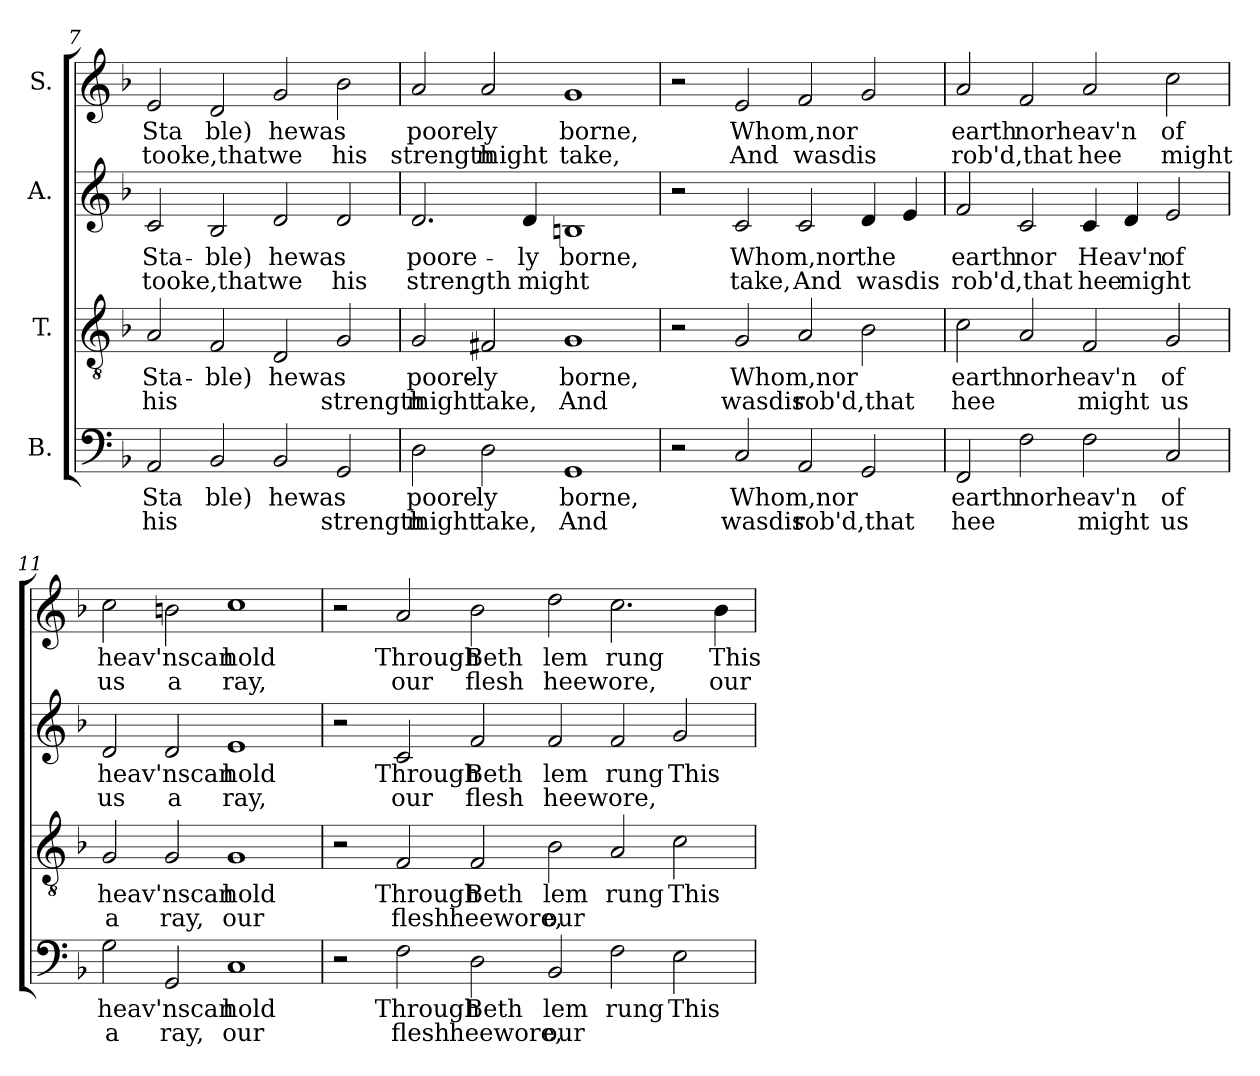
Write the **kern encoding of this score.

**kern	**text	**text	**kern	**text	**text	**kern	**text	**text	**kern	**text	**text
*part4	*part4	*part4	*part3	*part3	*part3	*part2	*part2	*part2	*part1	*part1	*part1
*staff4	*staff4	*staff4	*staff3	*staff3	*staff3	*staff2	*staff2	*staff2	*staff1	*staff1	*staff1
*I"B.	*	*	*I"T.	*	*	*I"A.	*	*	*I"S.	*	*
*clefF4	*	*	*clefGv2	*	*	*clefG2	*	*	*clefG2	*	*
*k[b-]	*	*	*k[b-]	*	*	*k[b-]	*	*	*k[b-]	*	*
*F:	*	*	*F:	*	*	*F:	*	*	*F:	*	*
=7	=7	=7	=7	=7	=7	=7	=7	=7	=7	=7	=7
!	!LO:LY:b	!LO:LY:b	!	!LO:LY:b	!LO:LY:b	!	!LO:LY:b	!LO:LY:b	!	!LO:LY:b	!LO:LY:b
2AA/	Sta	his	2A/	Sta-	his	2c/	Sta-	tooke,thatwe	2e/	Sta	tooke,thatwe
!	!LO:LY:b	!	!	!LO:LY:b	!	!	!LO:LY:b	!	!	!LO:LY:b	!
2BB-/	ble)	.	2F/	-ble)	.	2B-/	-ble)	.	2d/	ble)	.
!	!LO:LY:b	!	!	!LO:LY:b	!	!	!LO:LY:b	!	!	!LO:LY:b	!
2BB-/	hewas	.	2D/	hewas	.	2d/	hewas	.	2g/	hewas	.
!	!	!LO:LY:b	!	!	!LO:LY:b	!	!	!LO:LY:b	!	!	!LO:LY:b
2GG/	.	strength	2G/	.	strength	2d/	.	his	2b-\	.	his
=8	=8	=8	=8	=8	=8	=8	=8	=8	=8	=8	=8
!	!LO:LY:b	!LO:LY:b	!	!LO:LY:b	!LO:LY:b	!	!LO:LY:b	!LO:LY:b	!	!LO:LY:b	!LO:LY:b
2D\	poore	might	2G/	poore-	might	2.d/	poore-	strength	2a/	poore	strength
!	!LO:LY:b	!LO:LY:b	!	!LO:LY:b	!LO:LY:b	!	!	!	!	!LO:LY:b	!LO:LY:b
2D\	ly	take,	2F#X/	-ly	take,	.	.	.	2a/	ly	might
!	!	!	!	!	!	!	!LO:LY:b	!LO:LY:b	!	!	!
.	.	.	.	.	.	4d/	-ly	might	.	.	.
!	!LO:LY:b	!LO:LY:b	!	!LO:LY:b	!LO:LY:b	!	!LO:LY:b	!	!	!LO:LY:b	!LO:LY:b
1GG	borne,	And	1G	borne,	And	1Bn	borne,	.	1g	borne,	take,
!!LO:LB:g=z
=9	=9	=9	=9	=9	=9	=9	=9	=9	=9	=9	=9
2r	.	.	2r	.	.	2r	.	.	2r	.	.
!	!LO:LY:b	!LO:LY:b	!	!LO:LY:b	!LO:LY:b	!	!LO:LY:b	!LO:LY:b	!	!LO:LY:b	!LO:LY:b
2C/	Whom,nor	wasdis	2G/	Whom,nor	wasdis	2c/	Whom,nor	take,	2e/	Whom,nor	And
!	!	!LO:LY:b	!	!	!LO:LY:b	!	!	!LO:LY:b	!	!	!LO:LY:b
2AA/	.	rob'd,that	2A/	.	rob'd,that	2c/	.	And	2f/	.	wasdis
!	!	!	!	!	!	!	!LO:LY:b	!LO:LY:b	!	!	!
2GG/	.	.	2B-\	.	.	4d/	the	wasdis	2g/	.	.
.	.	.	.	.	.	4e/	.	.	.	.	.
=10	=10	=10	=10	=10	=10	=10	=10	=10	=10	=10	=10
!	!LO:LY:b	!LO:LY:b	!	!LO:LY:b	!LO:LY:b	!	!LO:LY:b	!LO:LY:b	!	!LO:LY:b	!LO:LY:b
2FF/	earth	hee	2c\	earth	hee	2f/	earth	rob'd,that	2a/	earth	rob'd,that
!	!LO:LY:b	!	!	!LO:LY:b	!	!	!LO:LY:b	!	!	!LO:LY:b	!
2F\	norheav'n	.	2A/	norheav'n	.	2c/	nor	.	2f/	norheav'n	.
!	!	!LO:LY:b	!	!	!LO:LY:b	!	!LO:LY:b	!LO:LY:b	!	!	!LO:LY:b
2F\	.	might	2F/	.	might	4c/	Heav'n	hee	2a/	.	hee
!	!	!	!	!	!	!	!	!LO:LY:b	!	!	!
.	.	.	.	.	.	4d/	.	might	.	.	.
!	!LO:LY:b	!LO:LY:b	!	!LO:LY:b	!LO:LY:b	!	!LO:LY:b	!	!	!LO:LY:b	!LO:LY:b
2C/	of	us	2G/	of	us	2e/	of	.	2cc\	of	might
=11	=11	=11	=11	=11	=11	=11	=11	=11	=11	=11	=11
!	!LO:LY:b	!LO:LY:b	!	!LO:LY:b	!LO:LY:b	!	!LO:LY:b	!LO:LY:b	!	!LO:LY:b	!LO:LY:b
2G\	heav'nscan	a	2G/	heav'nscan	a	2d/	heav'nscan	us	2cc\	heav'nscan	us
!	!	!LO:LY:b	!	!	!LO:LY:b	!	!	!LO:LY:b	!	!	!LO:LY:b
2GG/	.	ray,	2G/	.	ray,	2d/	.	a	2bn\	.	a
!	!LO:LY:b	!LO:LY:b	!	!LO:LY:b	!LO:LY:b	!	!LO:LY:b	!LO:LY:b	!	!LO:LY:b	!LO:LY:b
1C	hold	our	1G	hold	our	1e	hold	ray,	1cc	hold	ray,
=12	=12	=12	=12	=12	=12	=12	=12	=12	=12	=12	=12
2r	.	.	2r	.	.	2r	.	.	2r	.	.
!	!LO:LY:b	!LO:LY:b	!	!LO:LY:b	!LO:LY:b	!	!LO:LY:b	!LO:LY:b	!	!LO:LY:b	!LO:LY:b
2F\	Through	flesh	2F/	Through	flesh	2c/	Through	our	2a/	Through	our
!	!LO:LY:b	!LO:LY:b	!	!LO:LY:b	!LO:LY:b	!	!LO:LY:b	!LO:LY:b	!	!LO:LY:b	!LO:LY:b
2D\	Beth	heewore,	2F/	Beth	heewore,	2f/	Beth	flesh	2b-\	Beth	flesh
!	!LO:LY:b	!LO:LY:b	!	!LO:LY:b	!LO:LY:b	!	!LO:LY:b	!LO:LY:b	!	!LO:LY:b	!LO:LY:b
2BB-/	lem	our	2B-\	lem	our	2f/	lem	heewore,	2dd\	lem	heewore,
!	!LO:LY:b	!	!	!LO:LY:b	!	!	!LO:LY:b	!	!	!LO:LY:b	!
2F\	rung	.	2A/	rung	.	2f/	rung	.	2.cc\	rung	.
!	!LO:LY:b	!	!	!LO:LY:b	!	!	!LO:LY:b	!	!	!	!
2E\	This	.	2c\	This	.	2g/	This	.	.	.	.
!	!	!	!	!	!	!	!	!	!	!LO:LY:b	!LO:LY:b
.	.	.	.	.	.	.	.	.	4b-\	This	our
=	=	=	=	=	=	=	=	=	=	=	=
*-	*-	*-	*-	*-	*-	*-	*-	*-	*-	*-	*-
